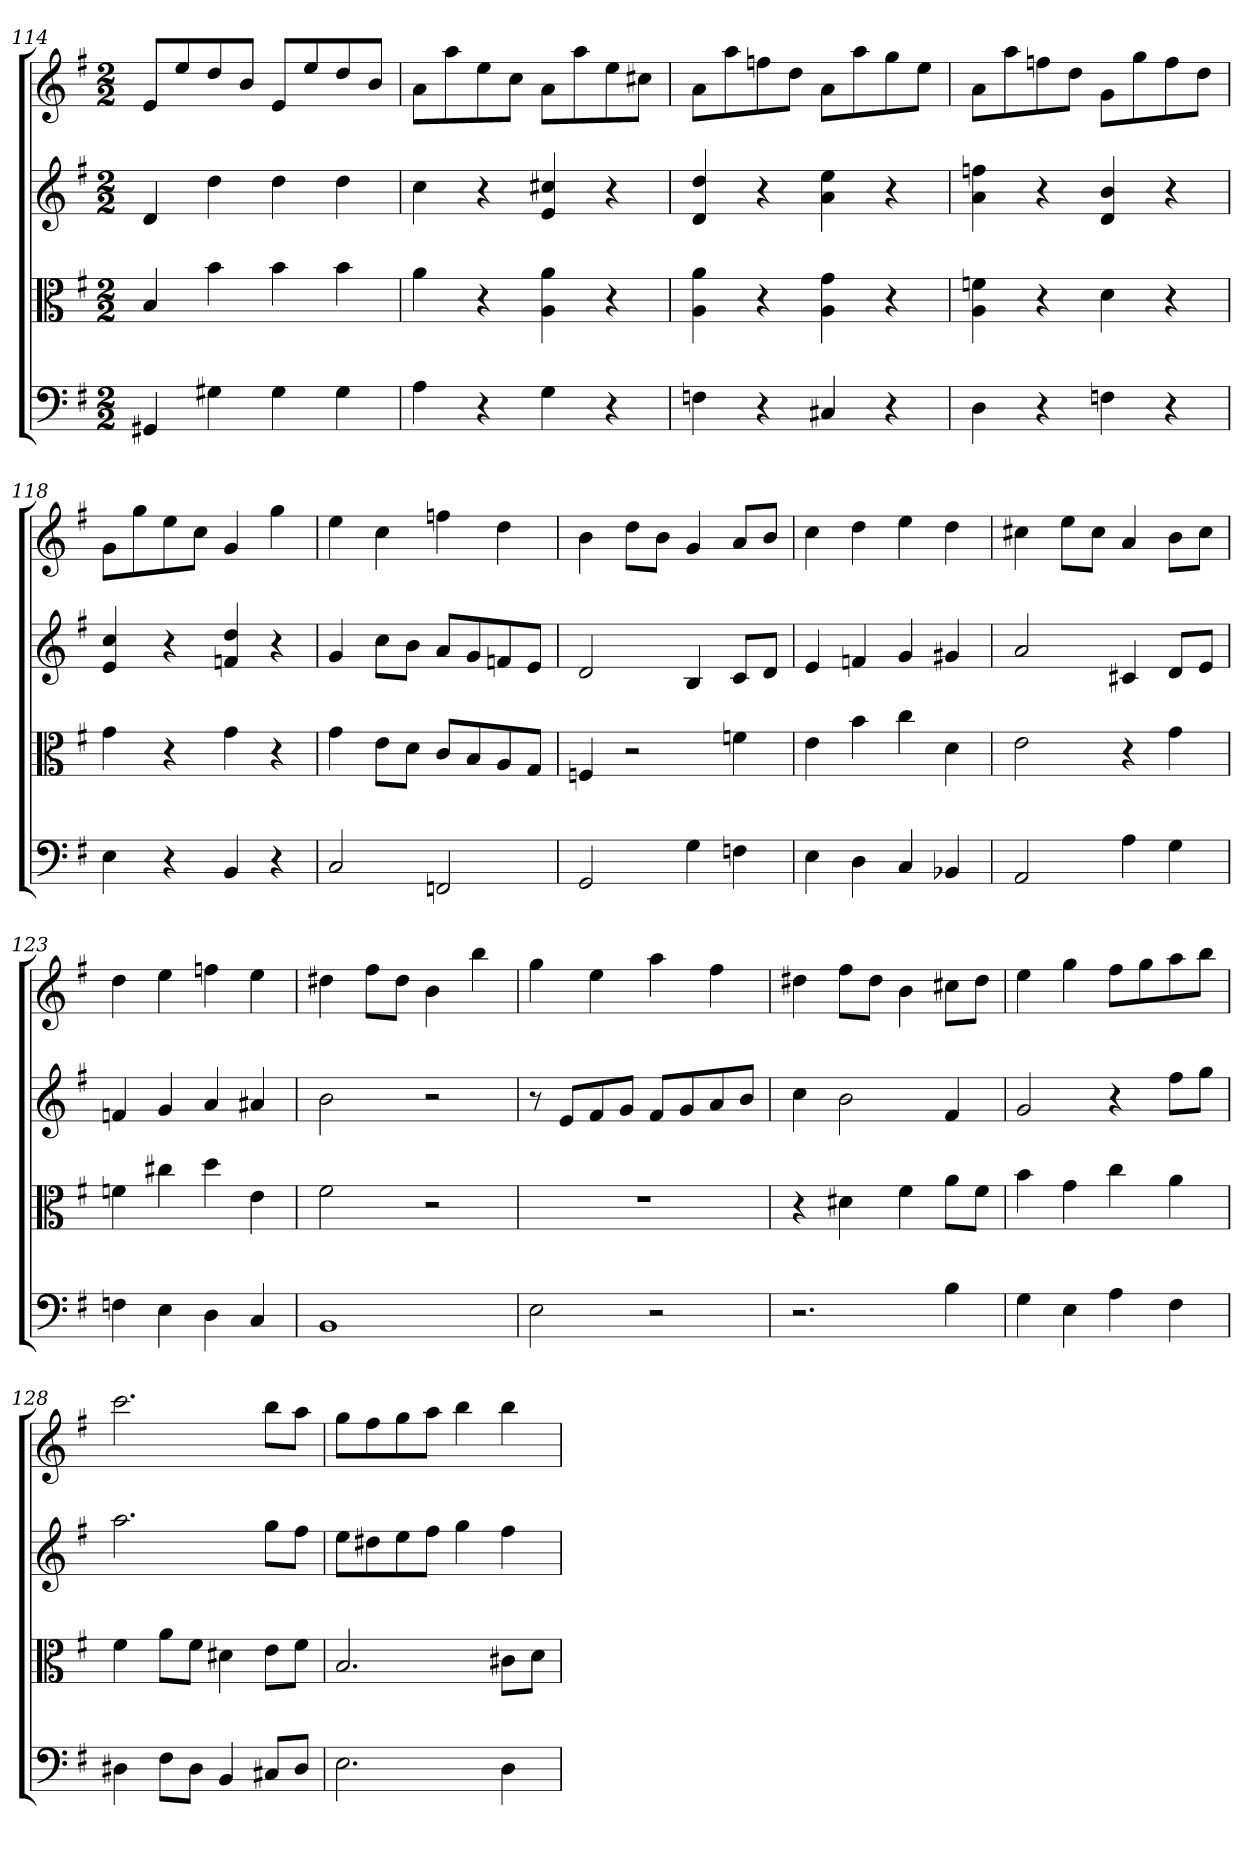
**kern	**kern	**kern	**kern
*part4	*part3	*part2	*part1
*staff4	*staff3	*staff2	*staff1
*clefF4	*clefC3	*	*
*k[f#]	*k[f#]	*k[f#]	*k[f#]
*G:	*G:	*G:	*G:
*M2/2	*M2/2	*M2/2	*M2/2
=114	=114	=114	=114
4GG#X	4B	4d	8eL
.	.	.	8ee
4G#X	4b	4dd	8dd
.	.	.	8bJ
4G#	4b	4dd	8eL
.	.	.	8ee
4G#	4b	4dd	8dd
.	.	.	8bJ
=115	=115	=115	=115
4A	4a	4cc	8aL
.	.	.	8aa
4r	4r	4r	8ee
.	.	.	8ccJ
4G	4A 4a	4e 4cc#X	8aL
.	.	.	8aa
4r	4r	4r	8ee
.	.	.	8cc#XJ
=116	=116	=116	=116
4Fn	4A 4a	4d 4dd	8aL
.	.	.	8aa
4r	4r	4r	8ffn
.	.	.	8ddJ
4C#X	4A 4g	4a 4ee	8aL
.	.	.	8aa
4r	4r	4r	8gg
.	.	.	8eeJ
=117	=117	=117	=117
4D	4A 4fn	4a 4ffn	8aL
.	.	.	8aa
4r	4r	4r	8ffn
.	.	.	8ddJ
4Fn	4d	4d 4b	8gL
.	.	.	8gg
4r	4r	4r	8ff
.	.	.	8ddJ
=118	=118	=118	=118
4E	4g	4e 4cc	8gL
.	.	.	8gg
4r	4r	4r	8ee
.	.	.	8ccJ
4BB	4g	4fn 4dd	4g
4r	4r	4r	4gg
=119	=119	=119	=119
2C	4g	4g	4ee
.	8e\L	8ccL	4cc
.	8d\J	8bJ	.
2FFn	8c/L	8aL	4ffn
.	8B/	8g	.
.	8A/	8fn	4dd
.	8G/J	8eJ	.
=120	=120	=120	=120
2GG	4Fn	2d	4b
.	2r	.	8ddL
.	.	.	8bJ
4G	.	4B	4g
4Fn	4fn	8cL	8aL
.	.	8dJ	8bJ
=121	=121	=121	=121
4E	4e	4e	4cc
4D	4b	4fn	4dd
4C	4cc	4g	4ee
4BB-X	4d	4g#X	4dd
=122	=122	=122	=122
2AA	2e	2a	4cc#X
.	.	.	8eeL
.	.	.	8cc#J
4A	4r	4c#X	4a
4G	4g	8dL	8bL
.	.	8eJ	8cc#J
=123	=123	=123	=123
4Fn	4fn	4fn	4dd
4E	4cc#X	4g	4ee
4D	4dd	4a	4ffn
4C	4e	4a#X	4ee
=124	=124	=124	=124
1BB	2f#	2b	4dd#X
.	.	.	8ff#L
.	.	.	8dd#J
.	2r	2r	4b
.	.	.	4bb
=125	=125	=125	=125
2E	1r	8r	4gg
.	.	8eL	.
.	.	8f#	4ee
.	.	8gJ	.
2r	.	8f#L	4aa
.	.	8g	.
.	.	8a	4ff#
.	.	8bJ	.
=126	=126	=126	=126
2.r	4r	4cc	4dd#X
.	4d#X	2b	8ff#L
.	.	.	8dd#J
.	4f#	.	4b
4B	8a\L	4f#	8cc#XL
.	8f#\J	.	8dd#J
=127	=127	=127	=127
4G	4b	2g	4ee
4E	4g	.	4gg
4A	4cc	4r	8ff#L
.	.	.	8gg
4F#	4a	8ff#L	8aa
.	.	8ggJ	8bbJ
=128	=128	=128	=128
4D#X	4f#	2.aa	2.ccc
8F#\L	8a\L	.	.
8D#\J	8f#\J	.	.
4BB	4d#X	.	.
8C#X/L	8e\L	8ggL	8bbL
8D#/J	8f#\J	8ff#J	8aaJ
=129	=129	=129	=129
2.E	2.B	8eeL	8ggL
.	.	8dd#X	8ff#
.	.	8ee	8gg
.	.	8ff#J	8aaJ
.	.	4gg	4bb
4D	8c#X\L	4ff#	4bb
.	8d\J	.	.
=	=	=	=
*-	*-	*-	*-
